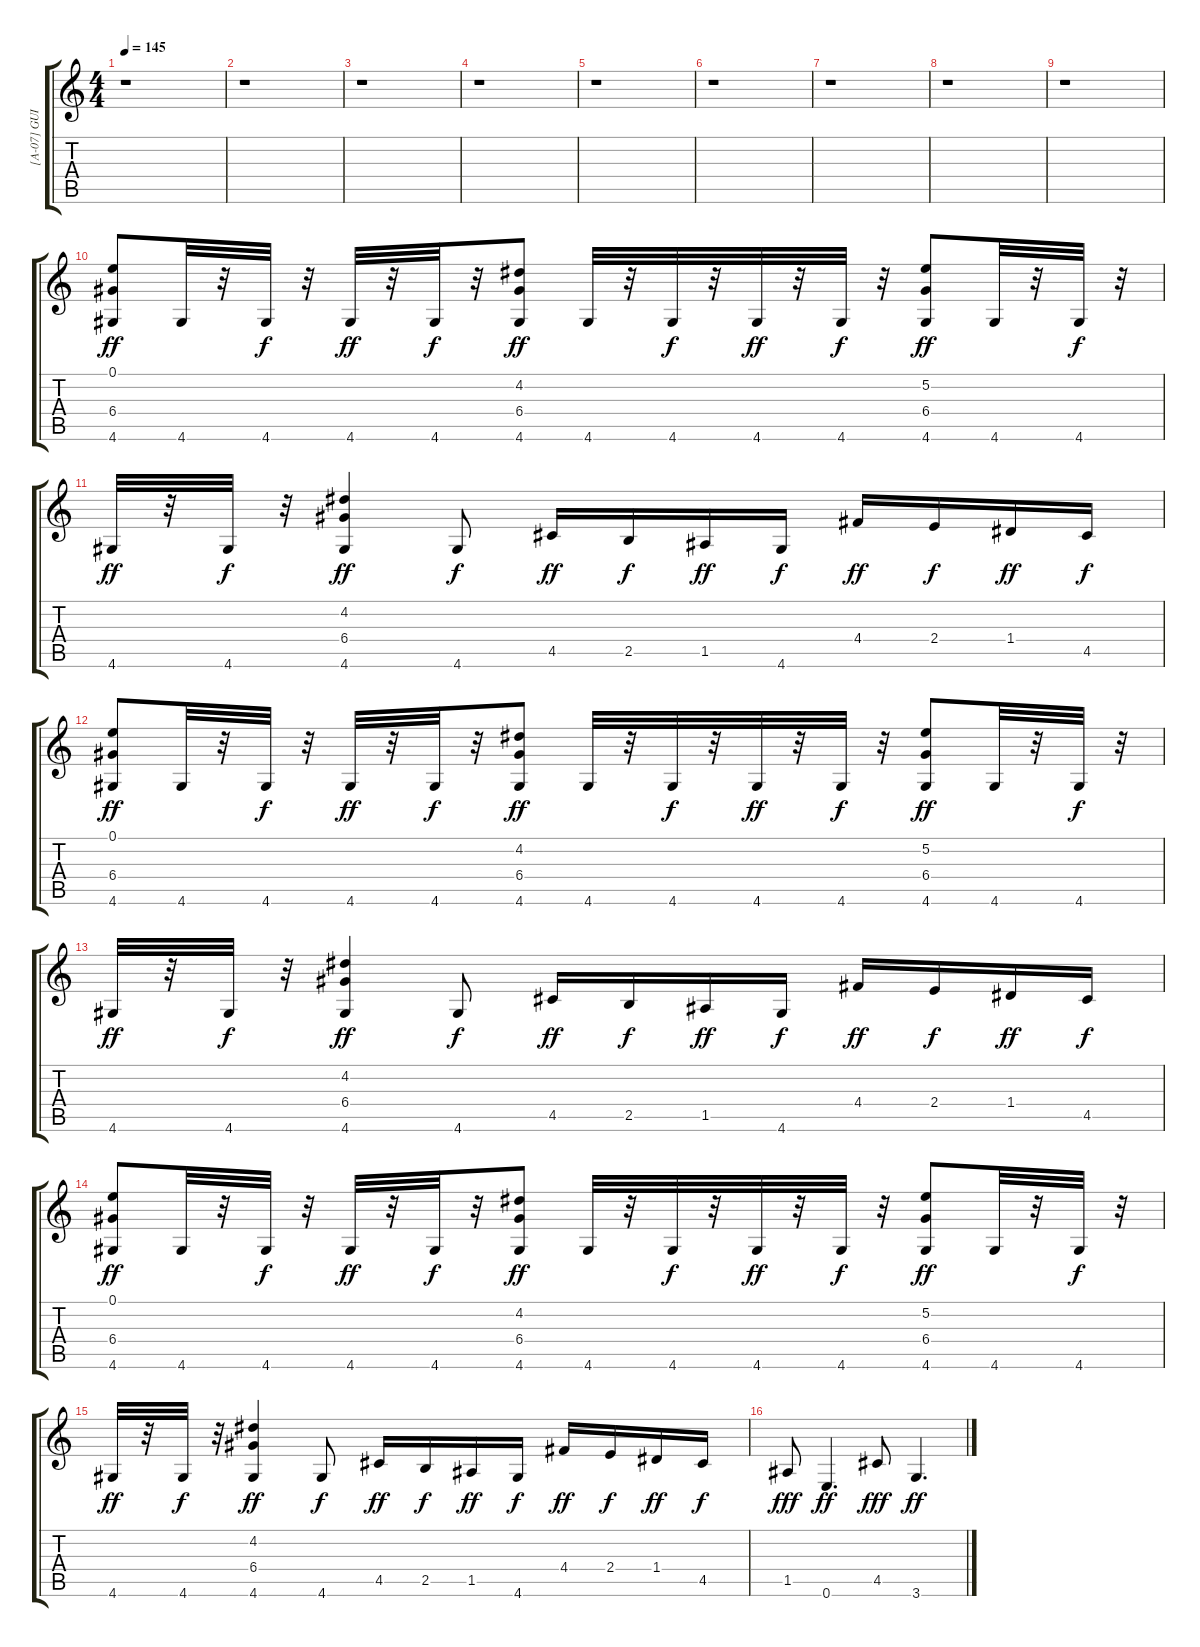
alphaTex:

\track ("[A-07] GUITAR 2" "[A-07] GUI") {instrument distortionguitar}
\staff {score tabs}
\tuning (E4 B3 G3 D3 A2 E2) {hide}
\ts (4 4)
\tempo 145
\clef g2
\ks c
r.1{dy f} |
r.1 |
r.1 |
r.1 |
r.1 |
r.1 |
r.1 |
r.1 |
r.1 |
(0.1 6.4 4.6).8{dy ff balance 12 instrument distortionguitar} 4.6.32 r.32 4.6.32{dy f} r.32 4.6.32{dy ff} r.32 4.6.32{dy f} r.32 (4.2 6.4 4.6).8{dy ff} 4.6.32 r.32 4.6.32{dy f} r.32 4.6.32{dy ff} r.32 4.6.32{dy f} r.32 (5.2 6.4 4.6).8{dy ff} 4.6.32 r.32 4.6.32{dy f} r.32 |
4.6.32{dy ff} r.32 4.6.32{dy f} r.32 (4.2 6.4 4.6).4{dy ff} 4.6.8{dy f} 4.5.16{dy ff} 2.5.16{dy f} 1.5.16{dy ff} 4.6.16{dy f} 4.4.16{dy ff} 2.4.16{dy f} 1.4.16{dy ff} 4.5.16{dy f} |
(0.1 6.4 4.6).8{dy ff} 4.6.32 r.32 4.6.32{dy f} r.32 4.6.32{dy ff} r.32 4.6.32{dy f} r.32 (4.2 6.4 4.6).8{dy ff} 4.6.32 r.32 4.6.32{dy f} r.32 4.6.32{dy ff} r.32 4.6.32{dy f} r.32 (5.2 6.4 4.6).8{dy ff} 4.6.32 r.32 4.6.32{dy f} r.32 |
4.6.32{dy ff} r.32 4.6.32{dy f} r.32 (4.2 6.4 4.6).4{dy ff} 4.6.8{dy f} 4.5.16{dy ff} 2.5.16{dy f} 1.5.16{dy ff} 4.6.16{dy f} 4.4.16{dy ff} 2.4.16{dy f} 1.4.16{dy ff} 4.5.16{dy f} |
(0.1 6.4 4.6).8{dy ff} 4.6.32 r.32 4.6.32{dy f} r.32 4.6.32{dy ff} r.32 4.6.32{dy f} r.32 (4.2 6.4 4.6).8{dy ff} 4.6.32 r.32 4.6.32{dy f} r.32 4.6.32{dy ff} r.32 4.6.32{dy f} r.32 (5.2 6.4 4.6).8{dy ff} 4.6.32 r.32 4.6.32{dy f} r.32 |
4.6.32{dy ff} r.32 4.6.32{dy f} r.32 (4.2 6.4 4.6).4{dy ff} 4.6.8{dy f} 4.5.16{dy ff} 2.5.16{dy f} 1.5.16{dy ff} 4.6.16{dy f} 4.4.16{dy ff} 2.4.16{dy f} 1.4.16{dy ff} 4.5.16{dy f} |
1.5.8{dy fff} 0.6.4{d dy ff} 4.5.8{dy fff} 3.6.4{d dy ff}
